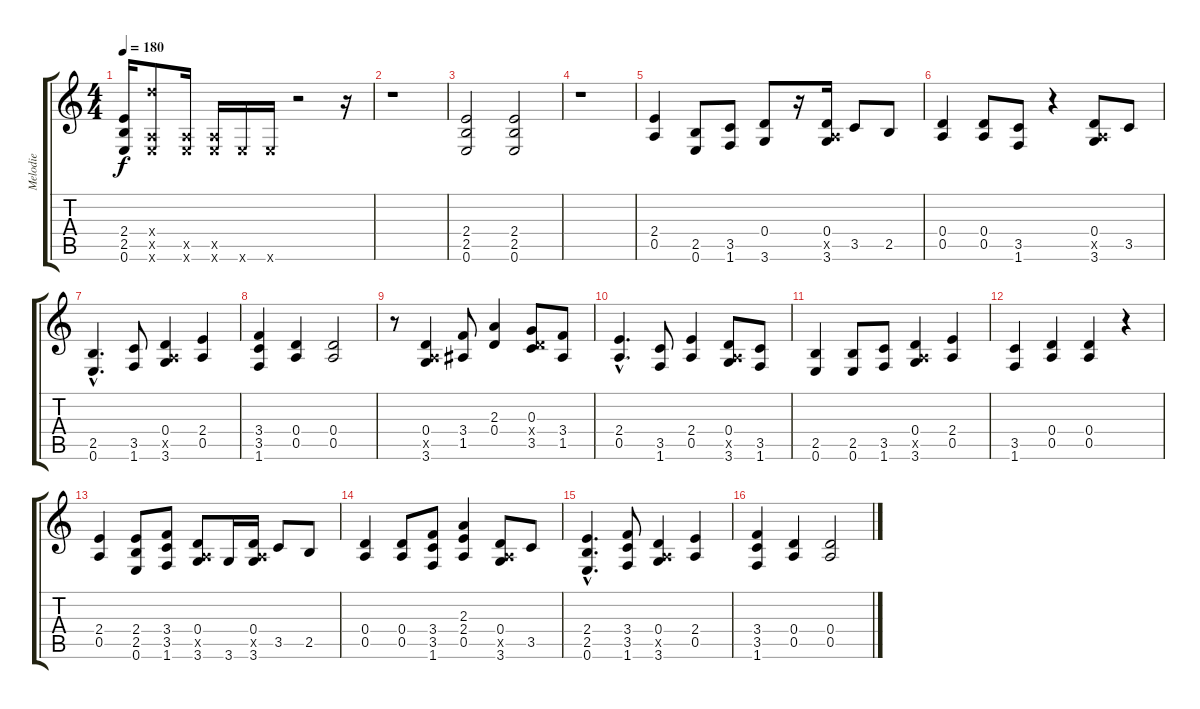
\track ("Melodie" "Melodie") {instrument acousticguitarsteel}
\staff {score tabs}
\tuning (E4 B3 G3 D3 A2 E2) {hide}
\ts (4 4)
\tempo 180
\clef g2
\ks c
(2.4 2.5 0.6).16{dy f} (12.4{x} 0.5{x} 0.6{x}).8 (0.5{x} 0.6{x}).16 (0.5{x} 0.6{x}).16 0.6{x}.16 0.6{x}.16 r.2 r.16 |
r.1 |
(2.4 2.5 0.6).2 (2.4 2.5 0.6).2 |
r.1 |
(2.4 0.5).4 (2.5 0.6).8 (3.5 1.6).8 (0.4 3.6).8 r.16 (0.4 0.5{x} 3.6).16 3.5.8 2.5.8 |
(0.4 0.5).4 (0.4 0.5).8 (3.5 1.6).8 r.4 (0.4 0.5{x} 3.6).8 3.5.8 |
(2.5{hac} 0.6{hac}).4{d} (3.5 1.6).8 (0.4 0.5{x} 3.6).4 (2.4 0.5).4 |
(3.4 3.5 1.6).4 (0.4 0.5).4 (0.4 0.5).2 |
r.8 (0.4 0.5{x} 3.6).4 (3.4 1.5).8 (2.3 0.4).4 (0.3 0.4{x} 3.5).8 (3.4 1.5).8 |
(2.4{hac} 0.5{hac}).4{d} (3.5 1.6).8 (2.4 0.5).4 (0.4 0.5{x} 3.6).8 (3.5 1.6).8 |
(2.5 0.6).4 (2.5 0.6).8 (3.5 1.6).8 (0.4 0.5{x} 3.6).4 (2.4 0.5).4 |
(3.5 1.6).4 (0.4 0.5).4 (0.4 0.5).4 r.4 |
(2.4 0.5).4 (2.4 2.5 0.6).8 (3.4 3.5 1.6).8 (0.4 0.5{x} 3.6).8 3.6.16 (0.4 0.5{x} 3.6).16 3.5.8 2.5.8 |
(0.4 0.5).4 (0.4 0.5).8 (3.4 3.5 1.6).8 (2.3 2.4 0.5).4 (0.4 0.5{x} 3.6).8 3.5.8 |
(2.4{hac} 2.5{hac} 0.6{hac}).4{d} (3.4 3.5 1.6).8 (0.4 0.5{x} 3.6).4 (2.4 0.5).4 |
(3.4 3.5 1.6).4 (0.4 0.5).4 (0.4 0.5).2
